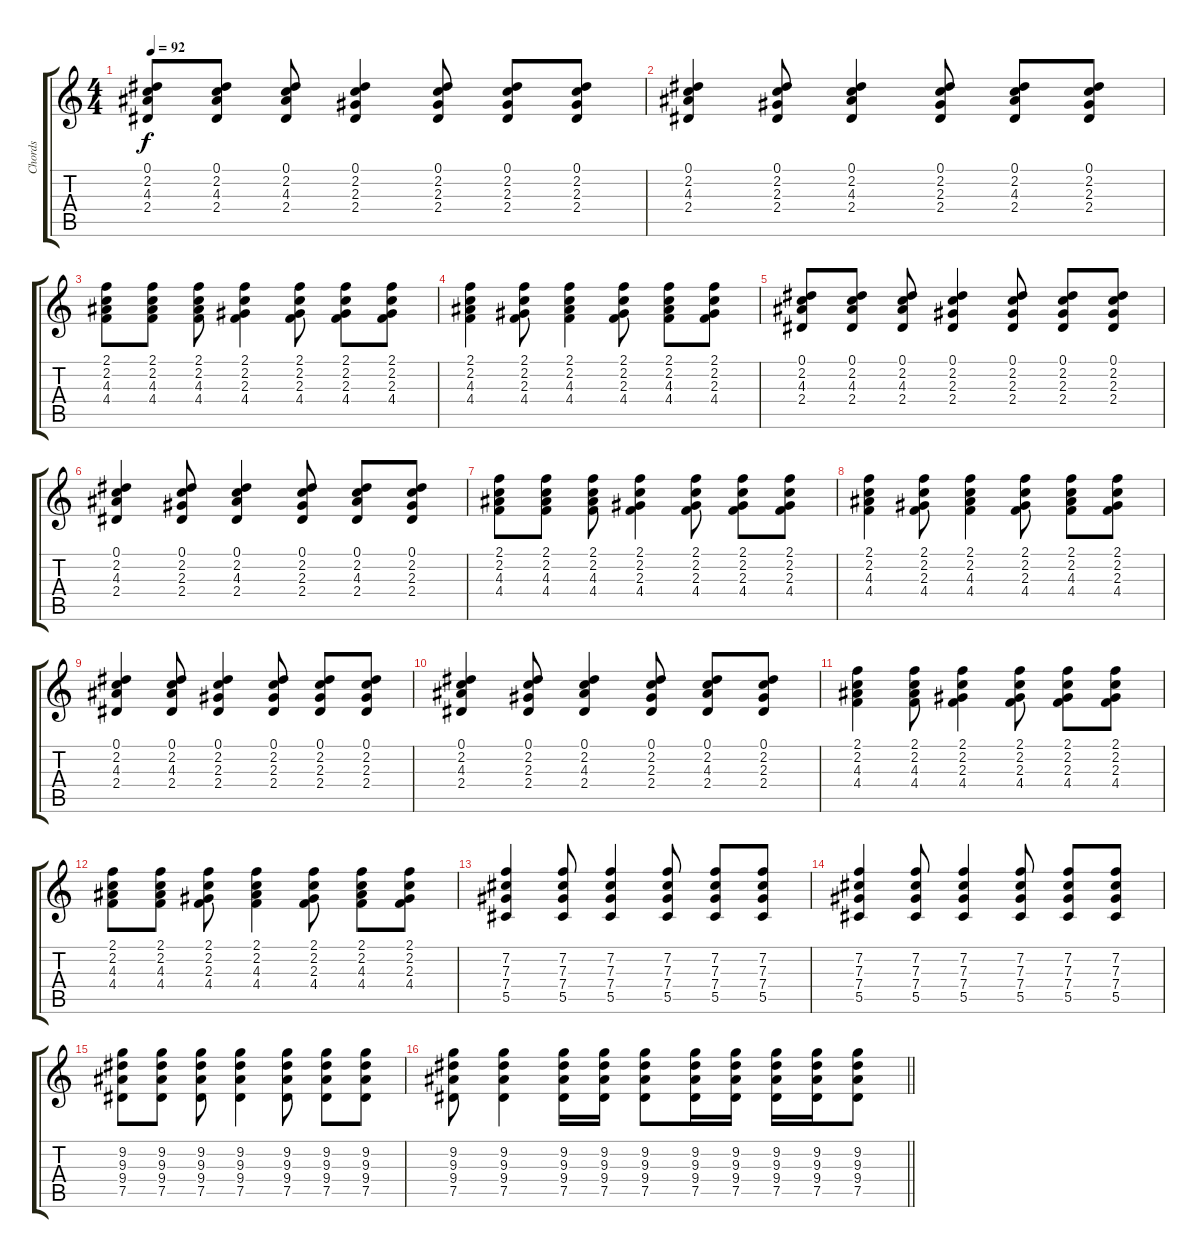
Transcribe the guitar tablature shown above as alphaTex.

\track ("Chords" "Chords") {instrument acousticguitarsteel}
\staff {score tabs}
\tuning (Eb4 Bb3 Gb3 Db3 Ab2 Eb2) {hide}
\ts (4 4)
\tempo 92
\clef g2
\ks c
(0.1 2.2 4.3 2.4).8{dy f} (0.1 2.2 4.3 2.4).8 (0.1 2.2 4.3 2.4).8 (0.1 2.2 2.3 2.4).4 (0.1 2.2 2.3 2.4).8 (0.1 2.2 2.3 2.4).8 (0.1 2.2 2.3 2.4).8 |
(0.1 2.2 4.3 2.4).4 (0.1 2.2 2.3 2.4).8 (0.1 2.2 4.3 2.4).4 (0.1 2.2 2.3 2.4).8 (0.1 2.2 4.3 2.4).8 (0.1 2.2 2.3 2.4).8 |
(2.1 2.2 4.3 4.4).8 (2.1 2.2 4.3 4.4).8 (2.1 2.2 4.3 4.4).8 (2.1 2.2 2.3 4.4).4 (2.1 2.2 2.3 4.4).8 (2.1 2.2 2.3 4.4).8 (2.1 2.2 2.3 4.4).8 |
(2.1 2.2 4.3 4.4).4 (2.1 2.2 2.3 4.4).8 (2.1 2.2 4.3 4.4).4 (2.1 2.2 2.3 4.4).8 (2.1 2.2 4.3 4.4).8 (2.1 2.2 2.3 4.4).8 |
(0.1 2.2 4.3 2.4).8 (0.1 2.2 4.3 2.4).8 (0.1 2.2 4.3 2.4).8 (0.1 2.2 2.3 2.4).4 (0.1 2.2 2.3 2.4).8 (0.1 2.2 2.3 2.4).8 (0.1 2.2 2.3 2.4).8 |
(0.1 2.2 4.3 2.4).4 (0.1 2.2 2.3 2.4).8 (0.1 2.2 4.3 2.4).4 (0.1 2.2 2.3 2.4).8 (0.1 2.2 4.3 2.4).8 (0.1 2.2 2.3 2.4).8 |
(2.1 2.2 4.3 4.4).8 (2.1 2.2 4.3 4.4).8 (2.1 2.2 4.3 4.4).8 (2.1 2.2 2.3 4.4).4 (2.1 2.2 2.3 4.4).8 (2.1 2.2 2.3 4.4).8 (2.1 2.2 2.3 4.4).8 |
(2.1 2.2 4.3 4.4).4 (2.1 2.2 2.3 4.4).8 (2.1 2.2 4.3 4.4).4 (2.1 2.2 2.3 4.4).8 (2.1 2.2 4.3 4.4).8 (2.1 2.2 2.3 4.4).8 |
(0.1 2.2 4.3 2.4).4 (0.1 2.2 4.3 2.4).8 (0.1 2.2 2.3 2.4).4 (0.1 2.2 2.3 2.4).8 (0.1 2.2 2.3 2.4).8 (0.1 2.2 2.3 2.4).8 |
(0.1 2.2 4.3 2.4).4 (0.1 2.2 2.3 2.4).8 (0.1 2.2 4.3 2.4).4 (0.1 2.2 2.3 2.4).8 (0.1 2.2 4.3 2.4).8 (0.1 2.2 2.3 2.4).8 |
(2.1 2.2 4.3 4.4).4 (2.1 2.2 4.3 4.4).8 (2.1 2.2 2.3 4.4).4 (2.1 2.2 2.3 4.4).8 (2.1 2.2 2.3 4.4).8 (2.1 2.2 2.3 4.4).8 |
(2.1 2.2 4.3 4.4).8 (2.1 2.2 4.3 4.4).8 (2.1 2.2 2.3 4.4).8 (2.1 2.2 4.3 4.4).4 (2.1 2.2 2.3 4.4).8 (2.1 2.2 4.3 4.4).8 (2.1 2.2 2.3 4.4).8 |
(7.2 7.3 7.4 5.5).4 (7.2 7.3 7.4 5.5).8 (7.2 7.3 7.4 5.5).4 (7.2 7.3 7.4 5.5).8 (7.2 7.3 7.4 5.5).8 (7.2 7.3 7.4 5.5).8 |
(7.2 7.3 7.4 5.5).4 (7.2 7.3 7.4 5.5).8 (7.2 7.3 7.4 5.5).4 (7.2 7.3 7.4 5.5).8 (7.2 7.3 7.4 5.5).8 (7.2 7.3 7.4 5.5).8 |
(9.2 9.3 9.4 7.5).8 (9.2 9.3 9.4 7.5).8 (9.2 9.3 9.4 7.5).8 (9.2 9.3 9.4 7.5).4 (9.2 9.3 9.4 7.5).8 (9.2 9.3 9.4 7.5).8 (9.2 9.3 9.4 7.5).8 |
\barLineRight lightlight
(9.2 9.3 9.4 7.5).8 (9.2 9.3 9.4 7.5).4 (9.2 9.3 9.4 7.5).16 (9.2 9.3 9.4 7.5).16 (9.2 9.3 9.4 7.5).8 (9.2 9.3 9.4 7.5).16 (9.2 9.3 9.4 7.5).16 (9.2 9.3 9.4 7.5).16 (9.2 9.3 9.4 7.5).16 (9.2 9.3 9.4 7.5).8
